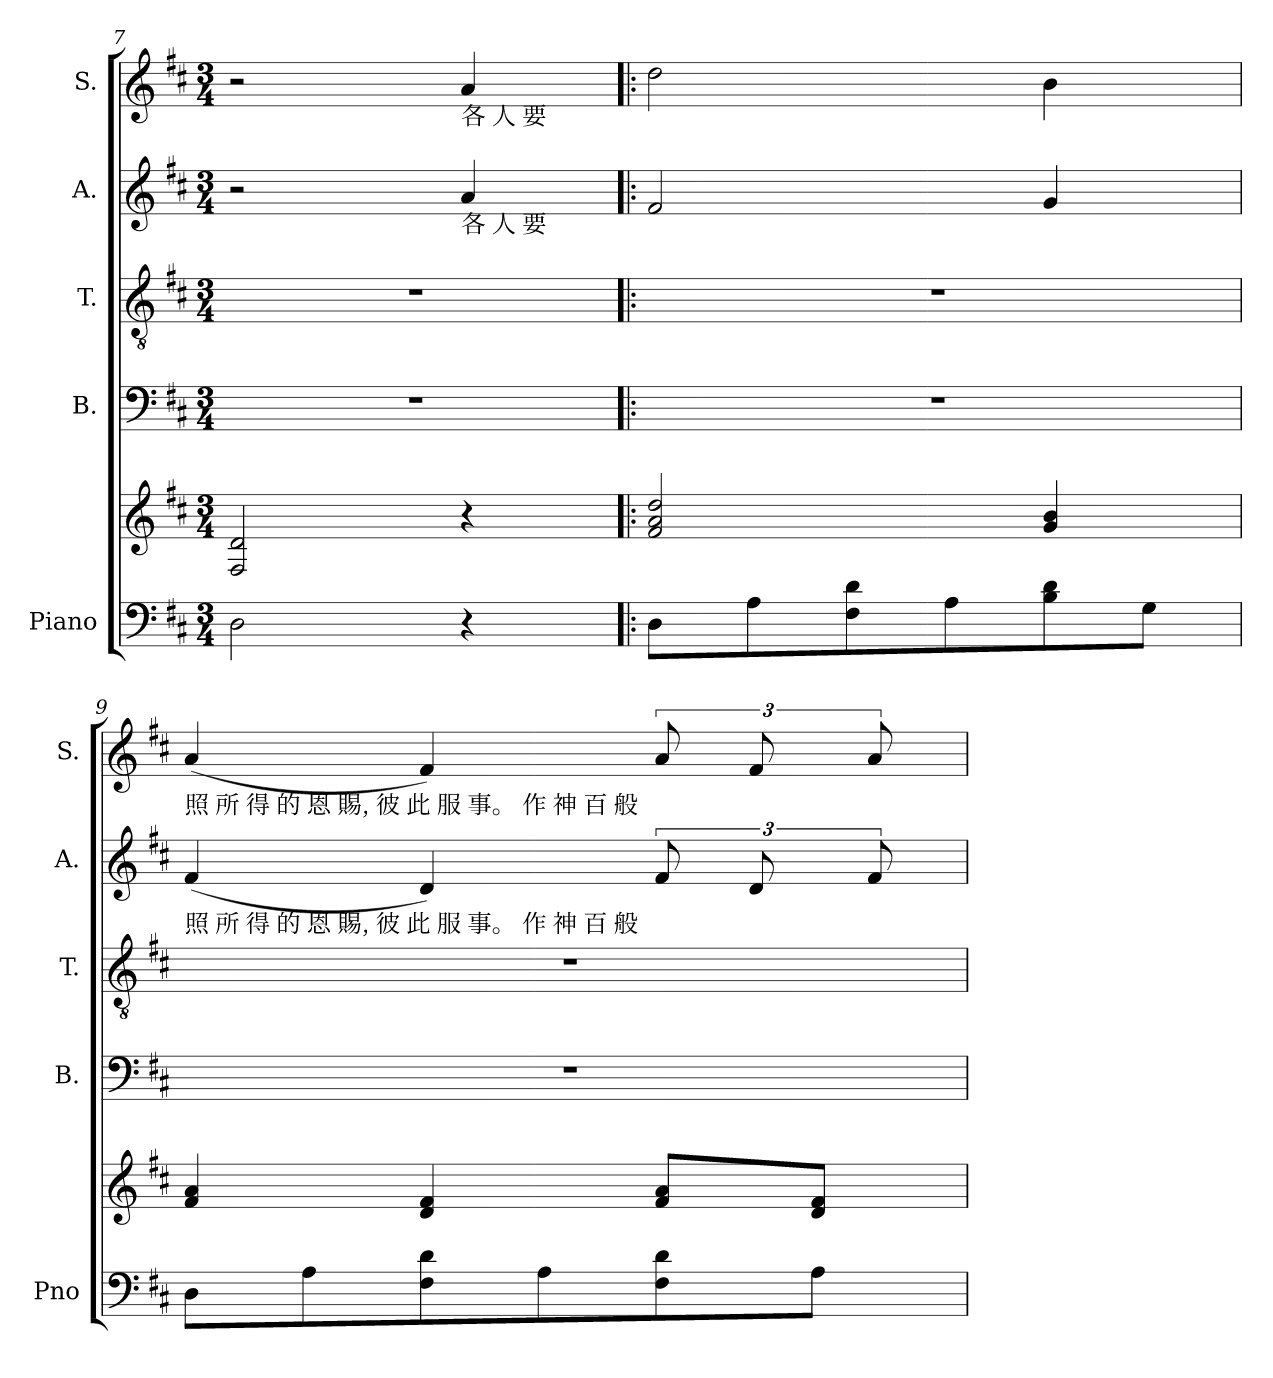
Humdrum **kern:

**kern	**kern	**kern	**kern	**kern	**kern
*part5	*part5	*part4	*part3	*part2	*part1
*staff6	*staff5	*staff4	*staff3	*staff2	*staff1
*I"Piano	*	*I"B.	*I"T.	*I"A.	*I"S.
*I'Pno	*	*I'B.	*I'T.	*I'A.	*I'S.
*clefF4	*clefG2	*clefF4	*clefGv2	*clefG2	*clefG2
*k[f#c#]	*k[f#c#]	*k[f#c#]	*k[f#c#]	*k[f#c#]	*k[f#c#]
*M3/4	*M3/4	*M3/4	*M3/4	*M3/4	*M3/4
=7	=7	=7	=7	=7	=7
2D\	2F#/ 2d/	2.r	2.r	2r	2r
!	!	!	!	!	!LO:TX:b:t=各  人           要
!	!	!	!	!LO:TX:b:t=各   人          要	!
4r	4r	.	.	4a/	4a/
=8!|:	=8!|:	=8!|:	=8!|:	=8!|:	=8!|:
8D\L	2f#/ 2a/ 2dd/	2.r	2.r	2f#/	2dd\
8A\	.	.	.	.	.
8F#\ 8d\	.	.	.	.	.
8A\	.	.	.	.	.
8B\ 8d\	4g/ 4b/	.	.	4g/	4b\
8G\J	.	.	.	.	.
!!LO:LB:g=z
=9	=9	=9	=9	=9	=9
!	!	!	!	!	!LO:TX:b:t=照          所 得 的  恩          賜,      彼       此  服    事。                                      作    神          百 般
!	!	!	!	!LO:TX:b:t=照          所 得 的  恩          賜,      彼       此  服    事。                                      作    神          百 般	!
8D\L	4f#/ 4a/	2.r	2.r	(<4f#/	(<4a/
8A\	.	.	.	.	.
8F#\ 8d\	4d/ 4f#/	.	.	4d/)	4f#/)
8A\	.	.	.	.	.
8F#\ 8d\	8f#/ 8a/L	.	.	12f#/	12a/
.	.	.	.	12d/	12f#/
8A\J	8d/ 8f#/J	.	.	.	.
.	.	.	.	12f#/	12a/
=	=	=	=	=	=
*-	*-	*-	*-	*-	*-
